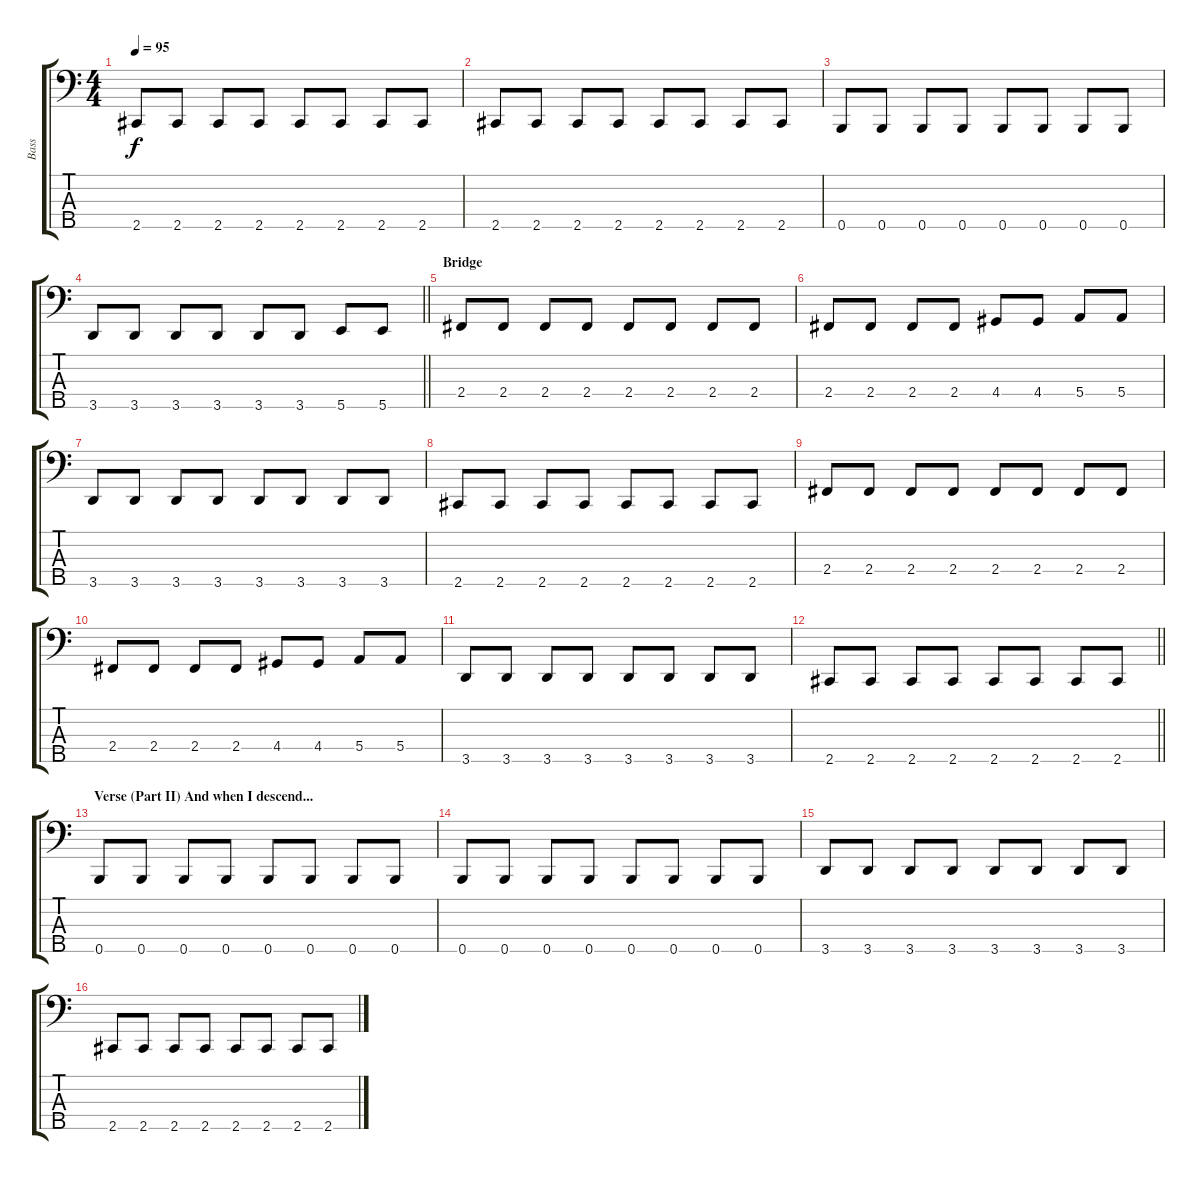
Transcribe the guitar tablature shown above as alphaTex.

\track ("Bass" "Bass") {instrument electricbassfinger}
\staff {score tabs}
\tuning (G2 D2 A1 E1 B0) {hide}
\ts (4 4)
\tempo 95
\clef f4
\ks c
2.5.8{dy f} 2.5.8 2.5.8 2.5.8 2.5.8 2.5.8 2.5.8 2.5.8 |
2.5.8 2.5.8 2.5.8 2.5.8 2.5.8 2.5.8 2.5.8 2.5.8 |
0.5.8 0.5.8 0.5.8 0.5.8 0.5.8 0.5.8 0.5.8 0.5.8 |
\barLineRight lightlight
3.5.8 3.5.8 3.5.8 3.5.8 3.5.8 3.5.8 5.5.8 5.5.8 |
\section ("" "Bridge ")
2.4.8 2.4.8 2.4.8 2.4.8 2.4.8 2.4.8 2.4.8 2.4.8 |
2.4.8 2.4.8 2.4.8 2.4.8 4.4.8 4.4.8 5.4.8 5.4.8 |
3.5.8 3.5.8 3.5.8 3.5.8 3.5.8 3.5.8 3.5.8 3.5.8 |
2.5.8 2.5.8 2.5.8 2.5.8 2.5.8 2.5.8 2.5.8 2.5.8 |
2.4.8 2.4.8 2.4.8 2.4.8 2.4.8 2.4.8 2.4.8 2.4.8 |
2.4.8 2.4.8 2.4.8 2.4.8 4.4.8 4.4.8 5.4.8 5.4.8 |
3.5.8 3.5.8 3.5.8 3.5.8 3.5.8 3.5.8 3.5.8 3.5.8 |
\barLineRight lightlight
2.5.8 2.5.8 2.5.8 2.5.8 2.5.8 2.5.8 2.5.8 2.5.8 |
\section ("" "Verse (Part II) And when I descend...")
0.5.8 0.5.8 0.5.8 0.5.8 0.5.8 0.5.8 0.5.8 0.5.8 |
0.5.8 0.5.8 0.5.8 0.5.8 0.5.8 0.5.8 0.5.8 0.5.8 |
3.5.8 3.5.8 3.5.8 3.5.8 3.5.8 3.5.8 3.5.8 3.5.8 |
2.5.8 2.5.8 2.5.8 2.5.8 2.5.8 2.5.8 2.5.8 2.5.8
